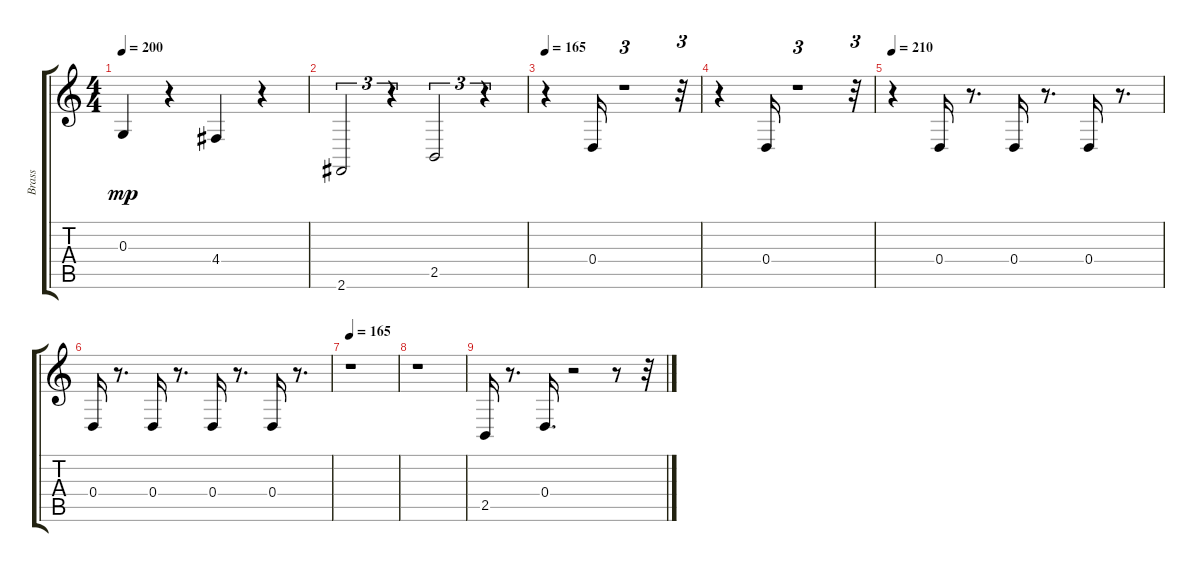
\track ("Brass" "Brass") {instrument trombone}
\staff {score tabs}
\tuning (E4 B3 G3 D3 A2 E2) {hide}
\ts (4 4)
\tempo 200
\clef g2
\ks c
0.3.4{dy mp} r.4 4.4.4 r.4 |
2.6.2{tu (3 2)} r.4{tu (3 2)} 2.5.2{tu (3 2)} r.4{tu (3 2)} |
\tempo 165
r.4 0.4.16 r.1{tu (3 2)} r.32{tu (3 2)} |
r.4 0.4.16 r.1{tu (3 2)} r.32{tu (3 2)} |
\tempo 210
r.4 0.4.16 r.8{d} 0.4.16 r.8{d} 0.4.16 r.8{d} |
0.4.16 r.8{d} 0.4.16 r.8{d} 0.4.16 r.8{d} 0.4.16 r.8{d} |
\tempo 165
r.1 |
r.1 |
2.5.16 r.8{d} 0.4.16{d} r.2 r.8 r.32
